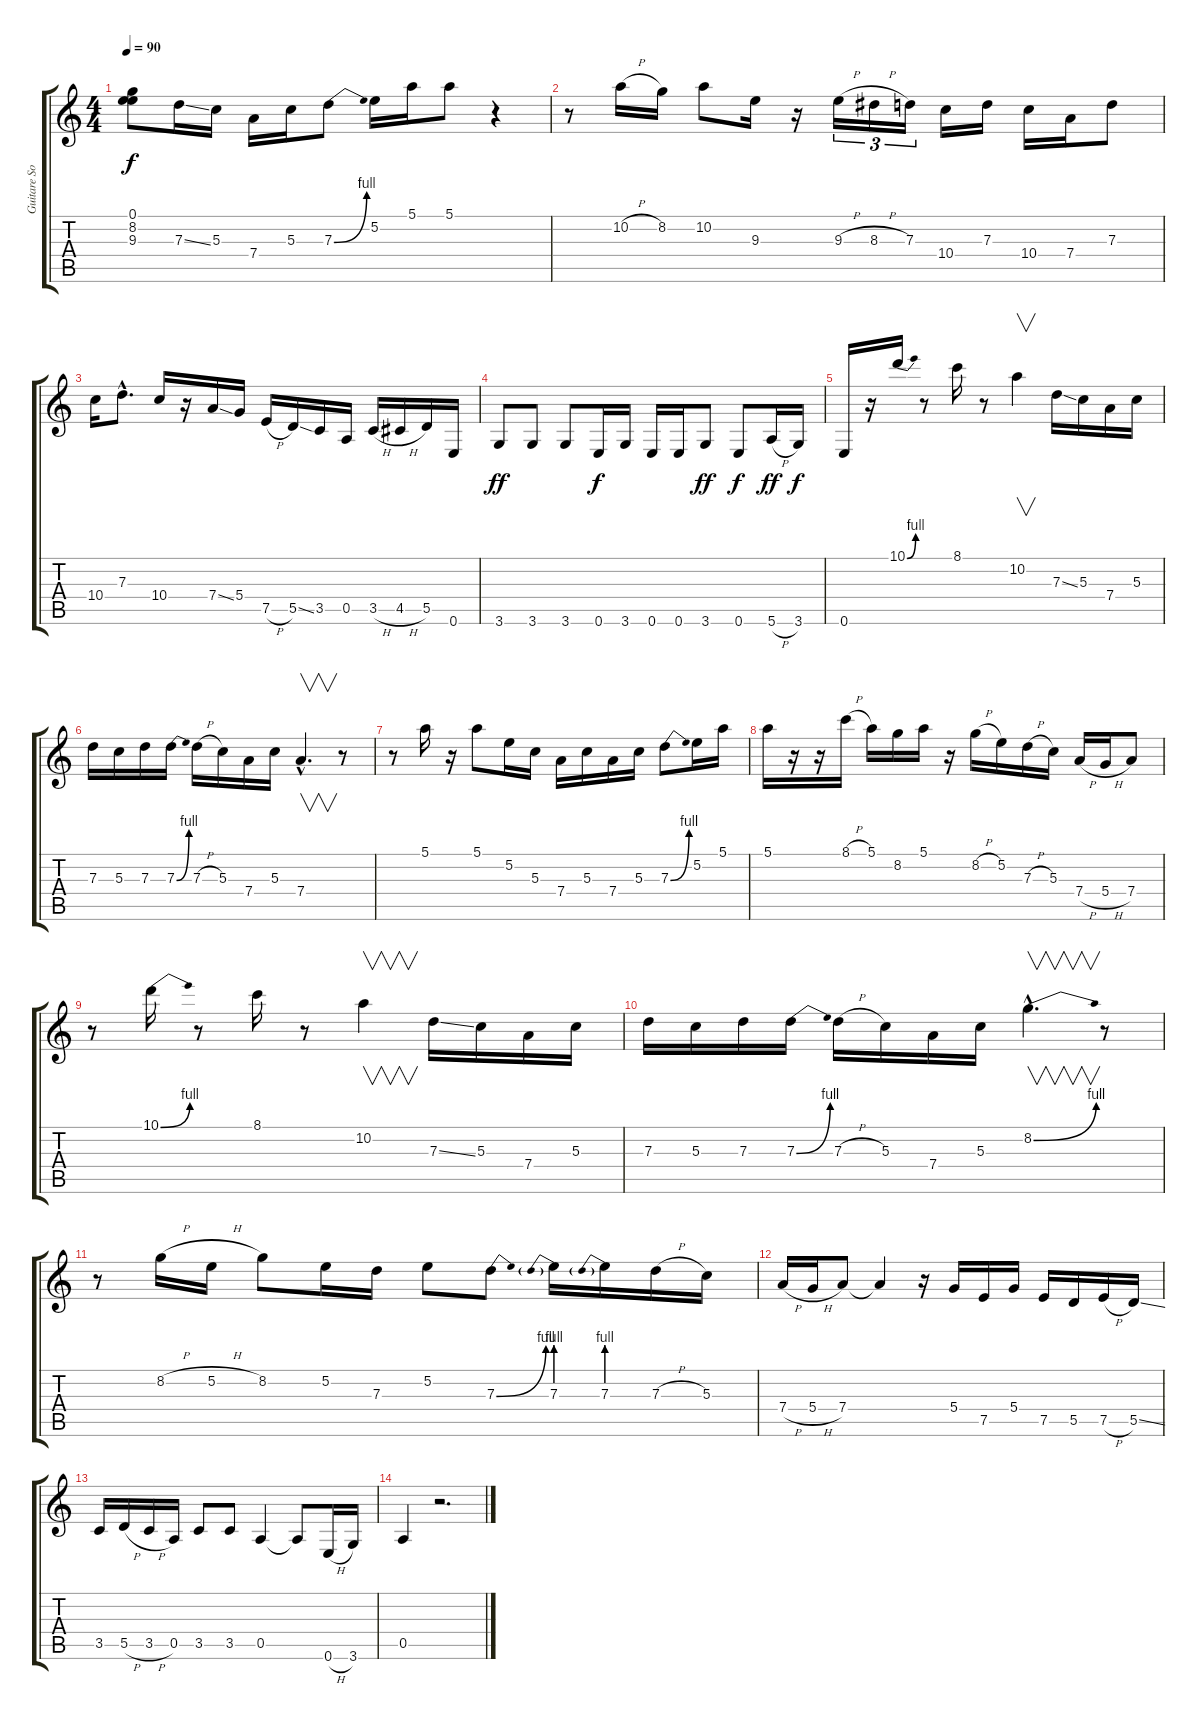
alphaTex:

\track ("Guitare Solo" "Guitare So") {instrument overdrivenguitar}
\staff {score tabs}
\tuning (E4 B3 G3 D3 A2 E2) {hide}
\ts (4 4)
\tempo 90
\clef g2
\ks c
(0.1{t} 8.2{t} 9.3{t}).8{dy f} 7.3{ss}.16 5.3.16 7.4.16 5.3.16 7.3{be (bend 0 0 60 4)}.8 5.2.16 5.1.16 5.1.8 r.4 |
r.8 10.2{h}.16 8.2.16 10.2.8 9.3.16 r.16 9.3{h}.16{tu (3 2)} 8.3{h}.16{tu (3 2)} 7.3.16{tu (3 2)} 10.4.16 7.3.16 10.4.16 7.4.16 7.3.8 |
10.4.16 7.3{hac}.8{d} 10.4.16 r.16 7.4{ss}.16 5.4.16 7.5{h}.16 5.5{ss}.16 3.5.16 0.5.16 3.5{h}.16 4.5{h}.16 5.5.16 0.6.16 |
3.6.8{dy ff} 3.6.8 3.6.8 0.6.16{dy f} 3.6.16 0.6.16 0.6.16 3.6.8{dy ff} 0.6.8{dy f} 5.6{h}.16{dy ff} 3.6.16{dy f} |
0.6.16 r.16 10.1{be (bend 0 0 60 4)}.16 r.8 8.1.16 r.8 10.2.4{v} 7.3{ss}.16 5.3.16 7.4.16 5.3.16 |
7.3.16 5.3.16 7.3.16 7.3{be (bend 0 0 60 4)}.16 7.3{h}.16 5.3.16 7.4.16 5.3.16 7.4{hac}.4{v d} r.8 |
r.8 5.1.16 r.16 5.1.8 5.2.16 5.3.16 7.4.16 5.3.16 7.4.16 5.3.16 7.3{be (bend 0 0 60 4)}.8 5.2.16 5.1.16 |
5.1.16 r.16 r.16 8.1{h}.16 5.1.16 8.2.16 5.1.16 r.16 8.2{h}.16 5.2.16 7.3{h}.16 5.3.16 7.4{h}.16 5.4{h}.16 7.4.8 |
r.8 10.1{be (bend 0 0 60 4)}.16 r.8 8.1.16 r.8 10.2.4{v} 7.3{ss}.16 5.3.16 7.4.16 5.3.16 |
7.3.16 5.3.16 7.3.16 7.3{be (bend 0 0 60 4)}.16 7.3{h}.16 5.3.16 7.4.16 5.3.16 8.2{be (bend 0 0 60 4) hac}.4{v d} r.8 |
r.8 8.2{h}.16 5.2{h}.16 8.2.8 5.2.16 7.3.16 5.2.8 7.3{be (bend 0 0 60 4)}.8 7.3{be (prebend 0 4 60 4)}.16 7.3{be (prebend 0 4 60 4)}.16 7.3{h}.16 5.3.16 |
7.4{h}.16 5.4{h}.16 7.4.8 7.4{t}.4 r.16 5.4.16 7.5.16 5.4.16 7.5.16 5.5.16 7.5{h}.16 5.5{ss}.16 |
3.5.16 5.5{h}.16 3.5{h}.16 0.5.16 3.5.8 3.5.8 0.5.4 0.5{t}.8 0.6{h}.16 3.6.16 |
0.5.4 r.2{d}
